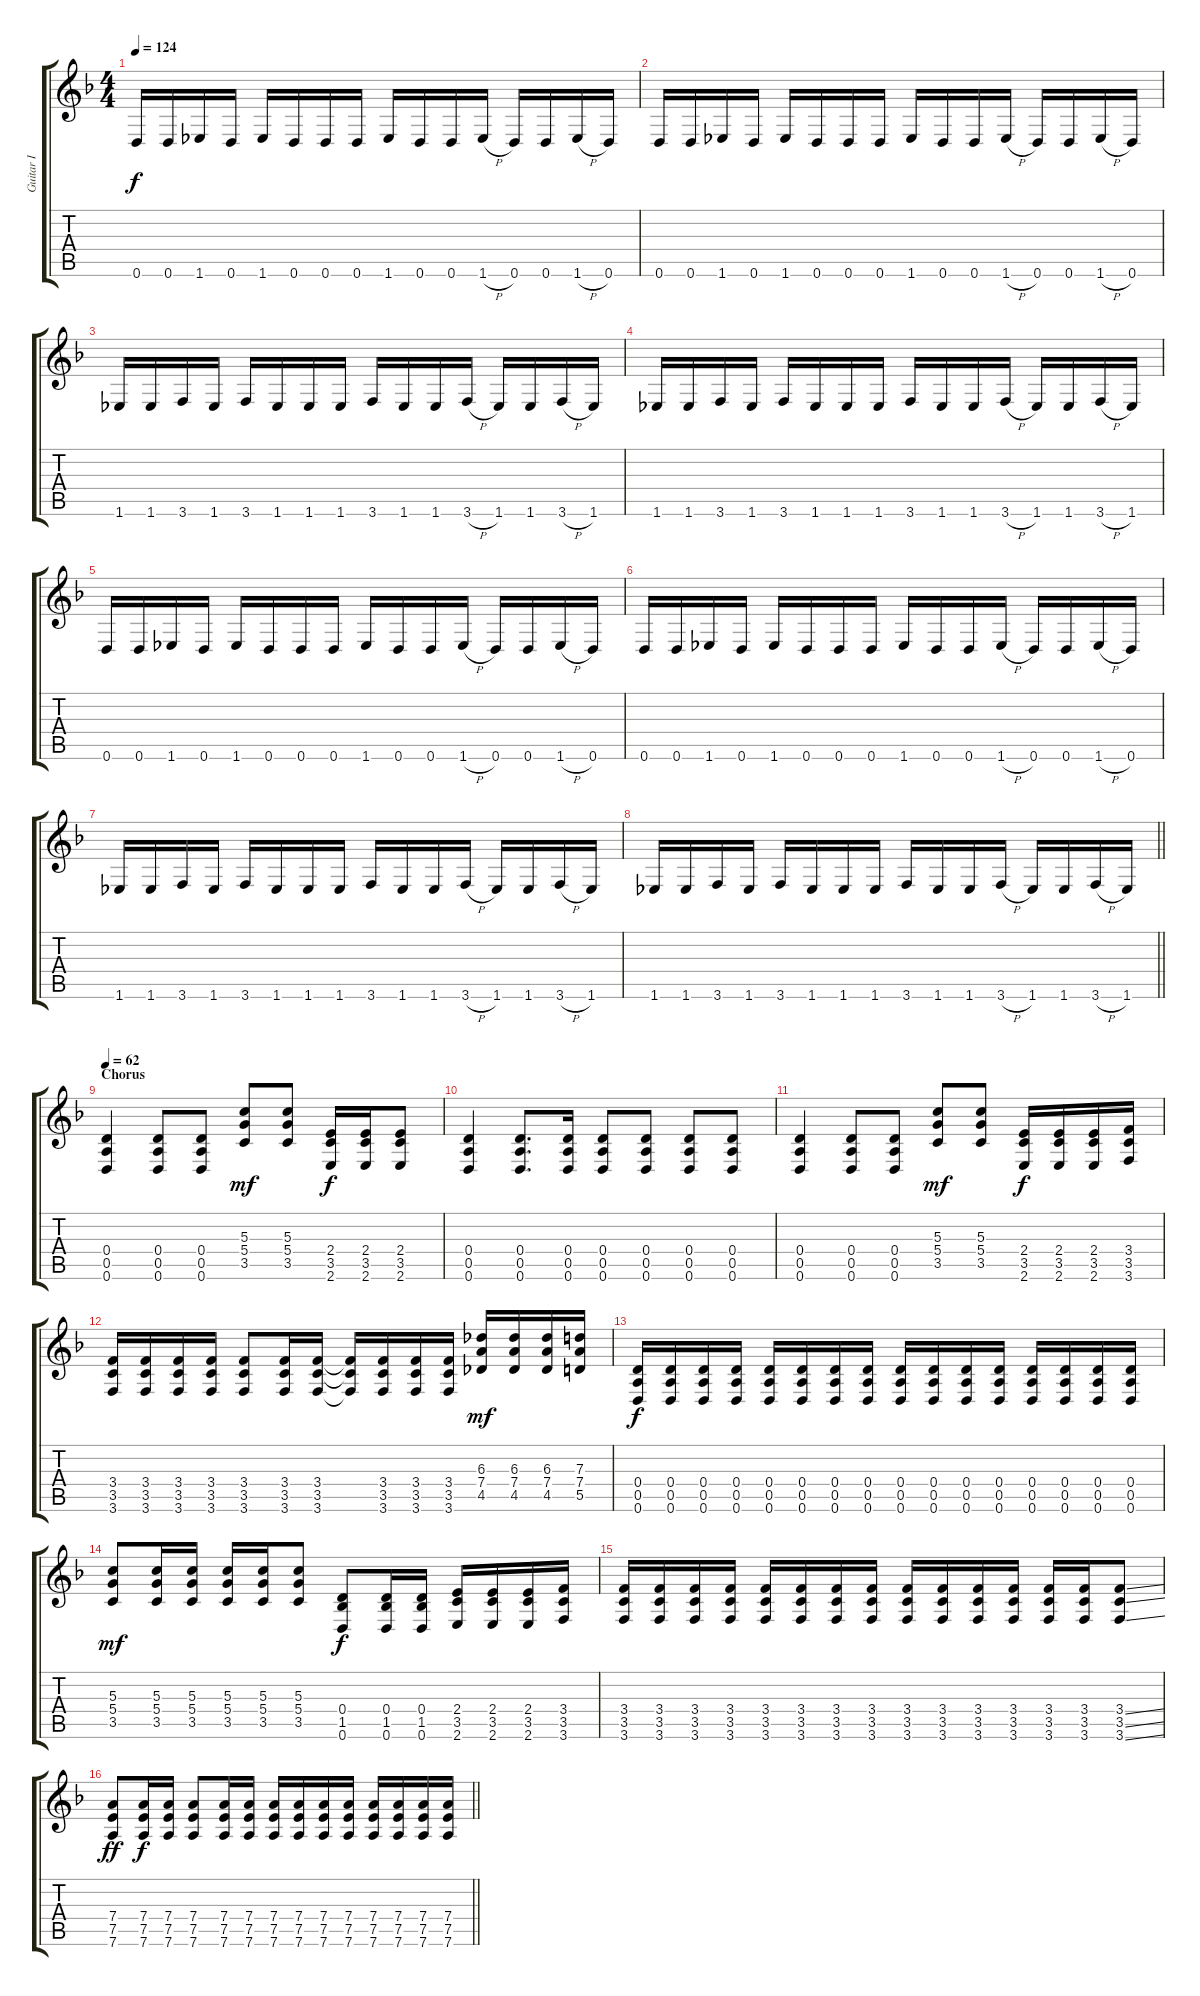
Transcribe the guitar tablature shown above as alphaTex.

\track ("Guitar I" "Guitar I") {instrument distortionguitar}
\staff {score tabs}
\tuning (E4 B3 G3 D3 A2 D2) {hide}
\ts (4 4)
\tempo 124
\clef g2
\ks dminor
0.6.16{dy f} 0.6.16 1.6.16 0.6.16 1.6.16 0.6.16 0.6.16 0.6.16 1.6.16 0.6.16 0.6.16 1.6{h}.16 0.6.16 0.6.16 1.6{h}.16 0.6.16 |
0.6.16 0.6.16 1.6.16 0.6.16 1.6.16 0.6.16 0.6.16 0.6.16 1.6.16 0.6.16 0.6.16 1.6{h}.16 0.6.16 0.6.16 1.6{h}.16 0.6.16 |
1.6.16 1.6.16 3.6.16 1.6.16 3.6.16 1.6.16 1.6.16 1.6.16 3.6.16 1.6.16 1.6.16 3.6{h}.16 1.6.16 1.6.16 3.6{h}.16 1.6.16 |
1.6.16 1.6.16 3.6.16 1.6.16 3.6.16 1.6.16 1.6.16 1.6.16 3.6.16 1.6.16 1.6.16 3.6{h}.16 1.6.16 1.6.16 3.6{h}.16 1.6.16 |
0.6.16 0.6.16 1.6.16 0.6.16 1.6.16 0.6.16 0.6.16 0.6.16 1.6.16 0.6.16 0.6.16 1.6{h}.16 0.6.16 0.6.16 1.6{h}.16 0.6.16 |
0.6.16 0.6.16 1.6.16 0.6.16 1.6.16 0.6.16 0.6.16 0.6.16 1.6.16 0.6.16 0.6.16 1.6{h}.16 0.6.16 0.6.16 1.6{h}.16 0.6.16 |
1.6.16 1.6.16 3.6.16 1.6.16 3.6.16 1.6.16 1.6.16 1.6.16 3.6.16 1.6.16 1.6.16 3.6{h}.16 1.6.16 1.6.16 3.6{h}.16 1.6.16 |
\barLineRight lightlight
1.6.16 1.6.16 3.6.16 1.6.16 3.6.16 1.6.16 1.6.16 1.6.16 3.6.16 1.6.16 1.6.16 3.6{h}.16 1.6.16 1.6.16 3.6{h}.16 1.6.16 |
\section ("" "Chorus")
\tempo 62
(0.4 0.5 0.6).4{volume 11 balance 3} (0.4 0.5 0.6).8 (0.4 0.5 0.6).8 (5.3 5.4 3.5).8{dy mf} (5.3 5.4 3.5).8 (2.4 3.5 2.6).16{dy f} (2.4 3.5 2.6).16 (2.4 3.5 2.6).8 |
(0.4 0.5 0.6).4 (0.4 0.5 0.6).8{d} (0.4 0.5 0.6).16 (0.4 0.5 0.6).8 (0.4 0.5 0.6).8 (0.4 0.5 0.6).8 (0.4 0.5 0.6).8 |
(0.4 0.5 0.6).4 (0.4 0.5 0.6).8 (0.4 0.5 0.6).8 (5.3 5.4 3.5).8{dy mf} (5.3 5.4 3.5).8 (2.4 3.5 2.6).16{dy f} (2.4 3.5 2.6).16 (2.4 3.5 2.6).16 (3.4 3.5 3.6).16 |
(3.4 3.5 3.6).16 (3.4 3.5 3.6).16 (3.4 3.5 3.6).16 (3.4 3.5 3.6).16 (3.4 3.5 3.6).8 (3.4 3.5 3.6).16 (3.4 3.5 3.6).16 (3.4{t} 3.5{t} 3.6{t}).16 (3.4 3.5 3.6).16 (3.4 3.5 3.6).16 (3.4 3.5 3.6).16 (6.3 7.4 4.5).16{dy mf} (6.3 7.4 4.5).16 (6.3 7.4 4.5).16 (7.3 7.4 5.5).16 |
(0.4 0.5 0.6).16{dy f} (0.4 0.5 0.6).16 (0.4 0.5 0.6).16 (0.4 0.5 0.6).16 (0.4 0.5 0.6).16 (0.4 0.5 0.6).16 (0.4 0.5 0.6).16 (0.4 0.5 0.6).16 (0.4 0.5 0.6).16 (0.4 0.5 0.6).16 (0.4 0.5 0.6).16 (0.4 0.5 0.6).16 (0.4 0.5 0.6).16 (0.4 0.5 0.6).16 (0.4 0.5 0.6).16 (0.4 0.5 0.6).16 |
(5.3 5.4 3.5).8{dy mf} (5.3 5.4 3.5).16 (5.3 5.4 3.5).16 (5.3 5.4 3.5).16 (5.3 5.4 3.5).16 (5.3 5.4 3.5).8 (0.4 1.5 0.6).8{dy f} (0.4 1.5 0.6).16 (0.4 1.5 0.6).16 (2.4 3.5 2.6).16 (2.4 3.5 2.6).16 (2.4 3.5 2.6).16 (3.4 3.5 3.6).16 |
(3.4 3.5 3.6).16 (3.4 3.5 3.6).16 (3.4 3.5 3.6).16 (3.4 3.5 3.6).16 (3.4 3.5 3.6).16 (3.4 3.5 3.6).16 (3.4 3.5 3.6).16 (3.4 3.5 3.6).16 (3.4 3.5 3.6).16 (3.4 3.5 3.6).16 (3.4 3.5 3.6).16 (3.4 3.5 3.6).16 (3.4 3.5 3.6).16 (3.4 3.5 3.6).16 (3.4{ss} 3.5{ss} 3.6{ss}).8 |
\barLineRight lightlight
(7.4 7.5 7.6).8{dy ff} (7.4 7.5 7.6).16{dy f} (7.4 7.5 7.6).16 (7.4 7.5 7.6).8 (7.4 7.5 7.6).16 (7.4 7.5 7.6).16 (7.4 7.5 7.6).16 (7.4 7.5 7.6).16 (7.4 7.5 7.6).16 (7.4 7.5 7.6).16 (7.4 7.5 7.6).16 (7.4 7.5 7.6).16 (7.4 7.5 7.6).16 (7.4 7.5 7.6).16
